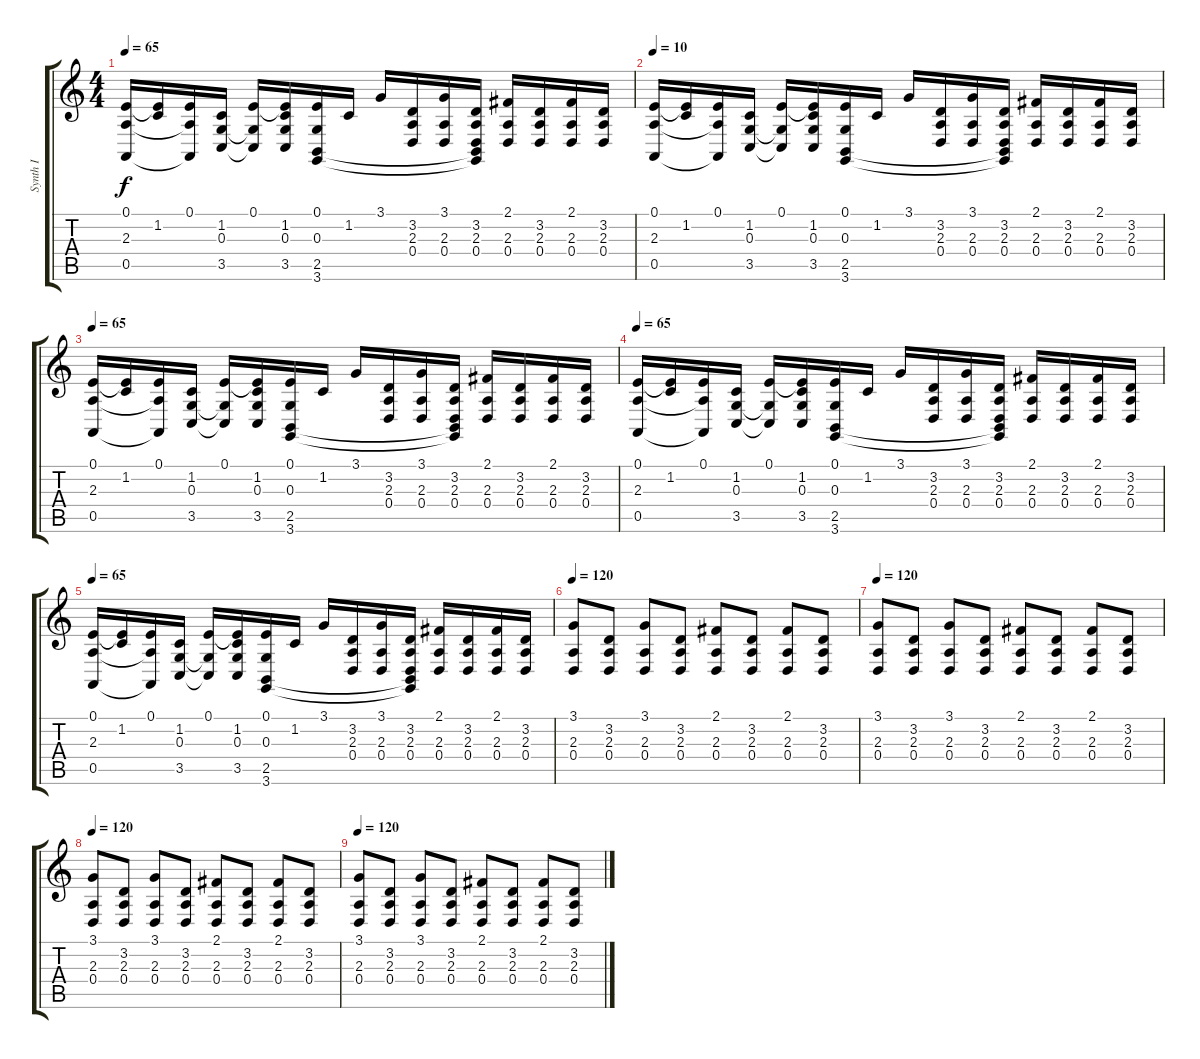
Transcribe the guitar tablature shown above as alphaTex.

\track ("Synth I" "Synth I") {instrument applause}
\staff {score tabs}
\tuning (E4 B3 G3 D3 A2 E2) {hide}
\ts (4 4)
\tempo 65
\clef g2
\ks c
(0.1 2.3 0.5).16{dy f} (0.1{t} 1.2).16 (0.1 2.3{t} 0.5{t}).16 (1.2 0.3 3.5).16 (0.1 0.3{t} 3.5{t}).16 (0.1{t} 1.2 0.3 3.5).16 (0.1 0.3 2.5 3.6).16 1.2.16 3.1.16 (3.2 2.3 0.4).16 (3.1 2.3 0.4).16 (3.2 2.3 0.4 2.5{t} 3.6{t}).16 (2.1 2.3 0.4).16 (3.2 2.3 0.4).16 (2.1 2.3 0.4).16 (3.2 2.3 0.4).16 |
\tempo 10
(0.1 2.3 0.5).16 (0.1{t} 1.2).16 (0.1 2.3{t} 0.5{t}).16 (1.2 0.3 3.5).16 (0.1 0.3{t} 3.5{t}).16 (0.1{t} 1.2 0.3 3.5).16 (0.1 0.3 2.5 3.6).16 1.2.16 3.1.16 (3.2 2.3 0.4).16 (3.1 2.3 0.4).16 (3.2 2.3 0.4 2.5{t} 3.6{t}).16 (2.1 2.3 0.4).16 (3.2 2.3 0.4).16 (2.1 2.3 0.4).16 (3.2 2.3 0.4).16 |
\tempo 65
(0.1 2.3 0.5).16 (0.1{t} 1.2).16 (0.1 2.3{t} 0.5{t}).16 (1.2 0.3 3.5).16 (0.1 0.3{t} 3.5{t}).16 (0.1{t} 1.2 0.3 3.5).16 (0.1 0.3 2.5 3.6).16 1.2.16 3.1.16 (3.2 2.3 0.4).16 (3.1 2.3 0.4).16 (3.2 2.3 0.4 2.5{t} 3.6{t}).16 (2.1 2.3 0.4).16 (3.2 2.3 0.4).16 (2.1 2.3 0.4).16 (3.2 2.3 0.4).16 |
\tempo 65
(0.1 2.3 0.5).16 (0.1{t} 1.2).16 (0.1 2.3{t} 0.5{t}).16 (1.2 0.3 3.5).16 (0.1 0.3{t} 3.5{t}).16 (0.1{t} 1.2 0.3 3.5).16 (0.1 0.3 2.5 3.6).16 1.2.16 3.1.16 (3.2 2.3 0.4).16 (3.1 2.3 0.4).16 (3.2 2.3 0.4 2.5{t} 3.6{t}).16 (2.1 2.3 0.4).16 (3.2 2.3 0.4).16 (2.1 2.3 0.4).16 (3.2 2.3 0.4).16 |
\tempo 65
(0.1 2.3 0.5).16 (0.1{t} 1.2).16 (0.1 2.3{t} 0.5{t}).16 (1.2 0.3 3.5).16 (0.1 0.3{t} 3.5{t}).16 (0.1{t} 1.2 0.3 3.5).16 (0.1 0.3 2.5 3.6).16 1.2.16 3.1.16 (3.2 2.3 0.4).16 (3.1 2.3 0.4).16 (3.2 2.3 0.4 2.5{t} 3.6{t}).16 (2.1 2.3 0.4).16 (3.2 2.3 0.4).16 (2.1 2.3 0.4).16 (3.2 2.3 0.4).16 |
\tempo 120
(3.1 2.3 0.4).8{volume 0} (3.2 2.3 0.4).8 (3.1 2.3 0.4).8 (3.2 2.3 0.4).8 (2.1 2.3 0.4).8 (3.2 2.3 0.4).8 (2.1 2.3 0.4).8 (3.2 2.3 0.4).8 |
\tempo 120
(3.1 2.3 0.4).8 (3.2 2.3 0.4).8 (3.1 2.3 0.4).8 (3.2 2.3 0.4).8 (2.1 2.3 0.4).8 (3.2 2.3 0.4).8 (2.1 2.3 0.4).8 (3.2 2.3 0.4).8 |
\tempo 120
(3.1 2.3 0.4).8 (3.2 2.3 0.4).8 (3.1 2.3 0.4).8 (3.2 2.3 0.4).8 (2.1 2.3 0.4).8 (3.2 2.3 0.4).8 (2.1 2.3 0.4).8 (3.2 2.3 0.4).8 |
\tempo 120
(3.1 2.3 0.4).8 (3.2 2.3 0.4).8 (3.1 2.3 0.4).8 (3.2 2.3 0.4).8 (2.1 2.3 0.4).8 (3.2 2.3 0.4).8 (2.1 2.3 0.4).8 (3.2 2.3 0.4).8
